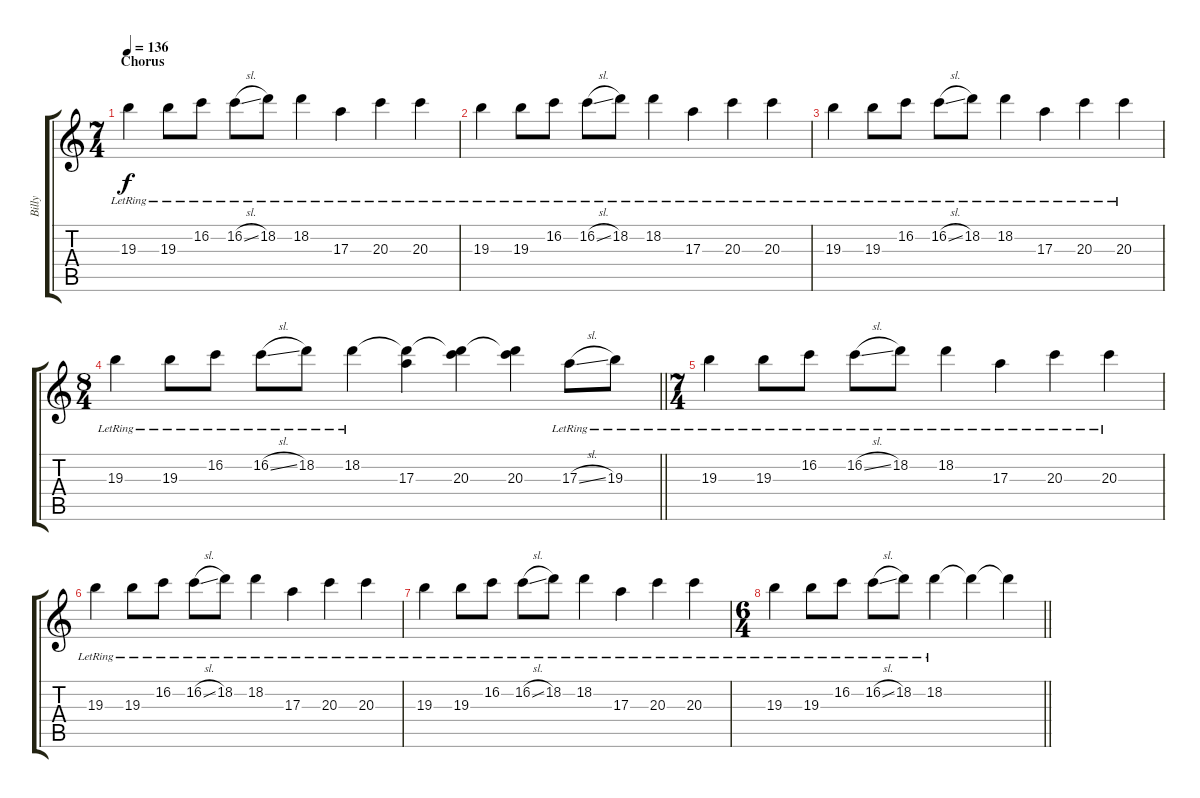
\track ("Billy" "Billy") {instrument electricguitarjazz}
\staff {score tabs}
\tuning (Db4 Ab3 E3 B2 Gb2 Db2) {hide}
\ts (7 4)
\section ("" "Chorus")
\tempo 136
\clef g2
\ks c
19.3{lr}.4{dy f} 19.3{lr}.8 16.2{lr}.8 16.2{sl lr}.8 18.2{lr}.8 18.2{lr}.4 17.3{lr}.4 20.3{lr}.4 20.3{lr}.4 |
19.3{lr}.4 19.3{lr}.8 16.2{lr}.8 16.2{sl lr}.8 18.2{lr}.8 18.2{lr}.4 17.3{lr}.4 20.3{lr}.4 20.3{lr}.4 |
19.3{lr}.4 19.3{lr}.8 16.2{lr}.8 16.2{sl lr}.8 18.2{lr}.8 18.2{lr}.4 17.3{lr}.4 20.3{lr}.4 20.3{lr}.4 |
\ts (8 4)
\barLineRight lightlight
19.3{lr}.4 19.3{lr}.8 16.2{lr}.8 16.2{sl lr}.8 18.2{lr}.8 18.2{lr}.4 (18.2{t} 17.3).4 (18.2{t} 20.3).4 (18.2{t} 20.3).4 17.3{sl lr}.8 19.3{lr}.8 |
\ts (7 4)
19.3{lr}.4 19.3{lr}.8 16.2{lr}.8 16.2{sl lr}.8 18.2{lr}.8 18.2{lr}.4 17.3{lr}.4 20.3{lr}.4 20.3{lr}.4 |
19.3{lr}.4 19.3{lr}.8 16.2{lr}.8 16.2{sl lr}.8 18.2{lr}.8 18.2{lr}.4 17.3{lr}.4 20.3{lr}.4 20.3{lr}.4 |
19.3{lr}.4 19.3{lr}.8 16.2{lr}.8 16.2{sl lr}.8 18.2{lr}.8 18.2{lr}.4 17.3{lr}.4 20.3{lr}.4 20.3{lr}.4 |
\ts (6 4)
\barLineRight lightlight
19.3{lr}.4 19.3{lr}.8 16.2{lr}.8 16.2{sl lr}.8 18.2{lr}.8 18.2{lr}.4 18.2{t}.4 18.2{t}.4
